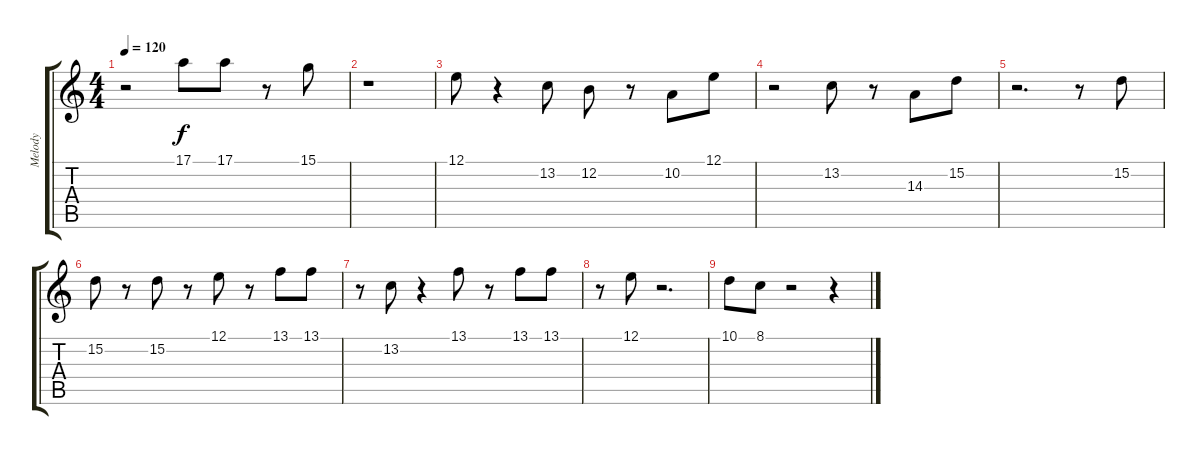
\track ("Melody" "Melody") {instrument panflute}
\staff {score tabs}
\tuning (E4 B3 G3 D3 A2 E2) {hide}
\ts (4 4)
\tempo 120
\clef g2
\ks c
r.2{dy f} 17.1.8 17.1.8 r.8 15.1.8 |
r.1 |
12.1.8 r.4 13.2.8 12.2.8 r.8 10.2.8 12.1.8 |
r.2 13.2.8 r.8 14.3.8 15.2.8 |
r.2{d} r.8 15.2.8 |
15.2.8 r.8 15.2.8 r.8 12.1.8 r.8 13.1.8 13.1.8 |
r.8 13.2.8 r.4 13.1.8 r.8 13.1.8 13.1.8 |
r.8 12.1.8 r.2{d} |
10.1.8 8.1.8 r.2 r.4
